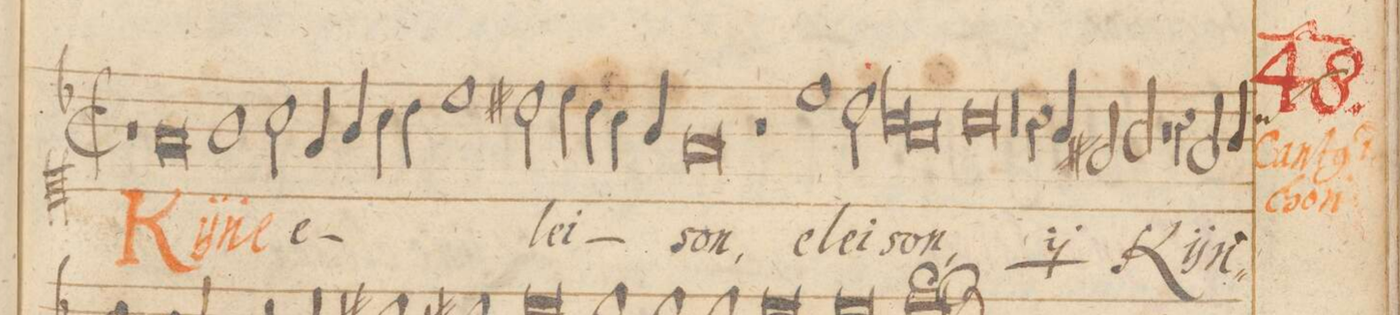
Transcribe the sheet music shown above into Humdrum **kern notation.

**kern	**text
*I"Cantus 1 Chori	*
*clefC1	*
*k[b-]	*
*met(C|)	*
*M2/1	*
1r	.
*	*color:red
0f	Kÿ-
=2-	=2-
1g	-ri-
=3-	=3-
2a\	-e
*	*color:auto
4f/	e-
4g/	.
4a\	.
4b-\	.
1cc\	.
=4-	=4-
2bn\	.
4cc\	-lei-
4b\	.
4a\	.
4g/	.
=5-	=5-
0f	-son,
=6-	=6-
2r	.
1dd	e-
2cc\	-lei-
=7-	=7-
*lig	*
1a	-son
1g	.
*Xlig	*
=8-	=8-
0a	.
=9-	=9-
00r	.
=10-	=10-
*	*ij
=11-	=11-
4r	.
4g/	e-
2f#X/	-lei-
2g/	-son
2r	.
*	*Xij
=12-	=12-
4r	.
2fny/	Kÿ-
4g/	-ri-
*custos:a	*
*-	*-
